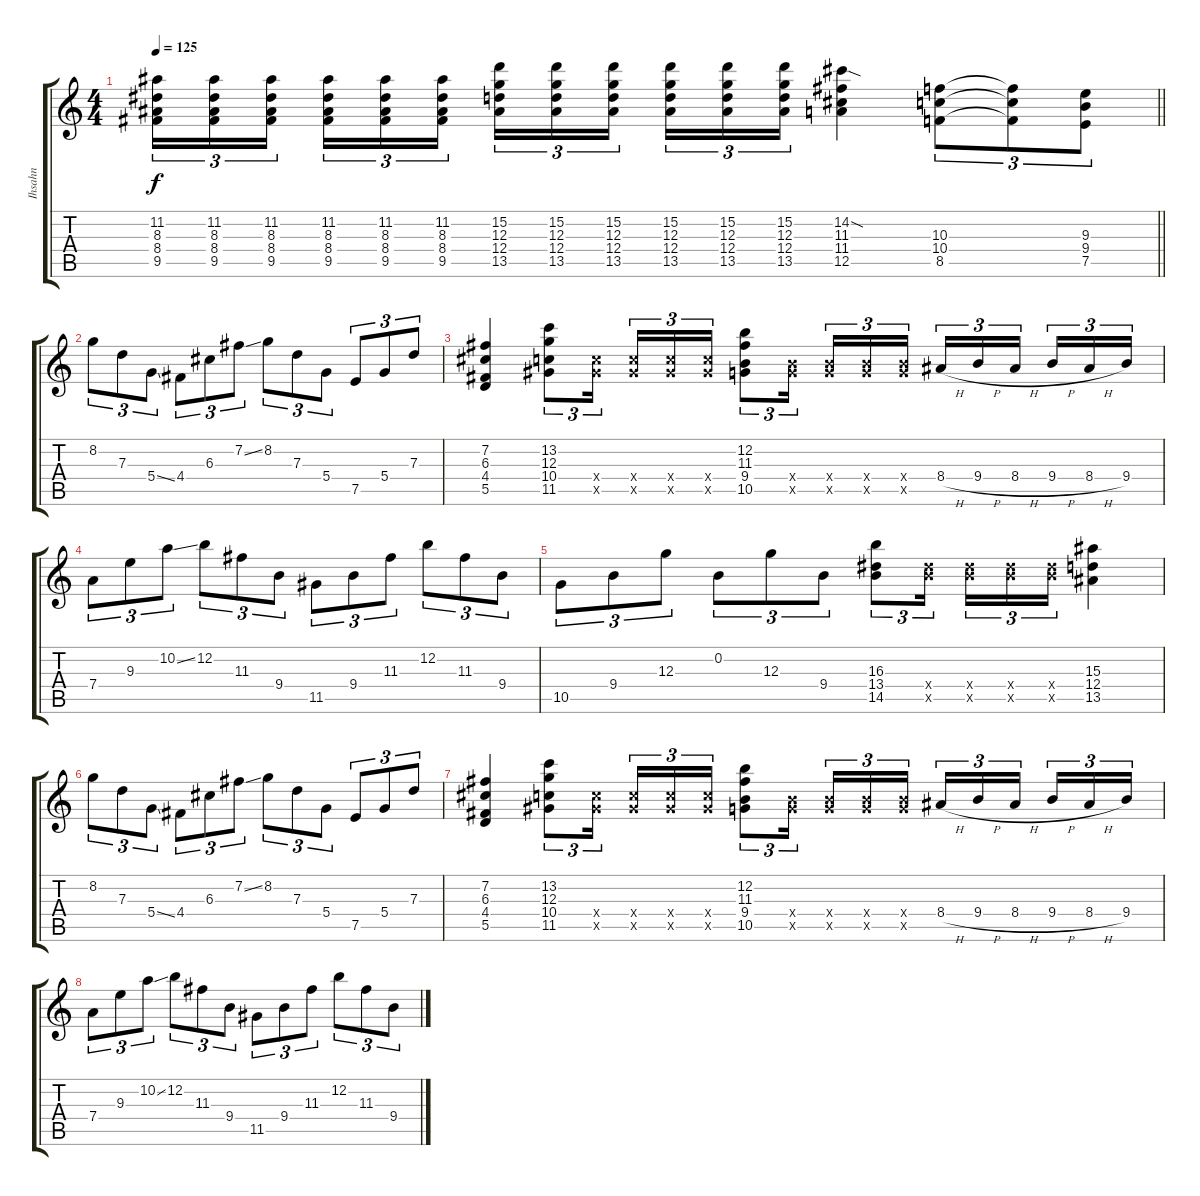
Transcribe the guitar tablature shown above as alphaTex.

\track ("Ihsahn" "Ihsahn") {instrument overdrivenguitar}
\staff {score tabs}
\tuning (E4 B3 G3 D3 A2 E2) {hide}
\ts (4 4)
\tempo 125
\clef g2
\barLineRight lightlight
\ks c
(11.2 8.3 8.4 9.5).16{tu (3 2) dy f} (11.2 8.3 8.4 9.5).16{tu (3 2)} (11.2 8.3 8.4 9.5).16{tu (3 2) beam splitsecondary} (11.2 8.3 8.4 9.5).16{tu (3 2)} (11.2 8.3 8.4 9.5).16{tu (3 2)} (11.2 8.3 8.4 9.5).16{tu (3 2)} (15.2 12.3 12.4 13.5).16{tu (3 2)} (15.2 12.3 12.4 13.5).16{tu (3 2)} (15.2 12.3 12.4 13.5).16{tu (3 2) beam splitsecondary} (15.2 12.3 12.4 13.5).16{tu (3 2)} (15.2 12.3 12.4 13.5).16{tu (3 2)} (15.2 12.3 12.4 13.5).16{tu (3 2)} (14.2{sod} 11.3 11.4 12.5).4 (10.3 10.4 8.5).8{tu (3 2)} (10.3{t} 10.4{t} 8.5{t}).8{tu (3 2)} (9.3 9.4 7.5).8{tu (3 2)} |
8.2.8{tu (3 2)} 7.3.8{tu (3 2)} 5.4{ss}.8{tu (3 2)} 4.4.8{tu (3 2)} 6.3.8{tu (3 2)} 7.2{ss}.8{tu (3 2)} 8.2.8{tu (3 2)} 7.3.8{tu (3 2)} 5.4.8{tu (3 2)} 7.5.8{tu (3 2)} 5.4.8{tu (3 2)} 7.3.8{tu (3 2)} |
(7.2 6.3 4.4 5.5).4 (13.2 12.3 10.4 11.5).8{tu (3 2)} (10.4{x} 11.5{x}).16{tu (3 2)} (10.4{x} 11.5{x}).16{tu (3 2)} (10.4{x} 11.5{x}).16{tu (3 2)} (10.4{x} 11.5{x}).16{tu (3 2)} (12.2 11.3 9.4 10.5).8{tu (3 2)} (9.4{x} 10.5{x}).16{tu (3 2)} (9.4{x} 10.5{x}).16{tu (3 2)} (9.4{x} 10.5{x}).16{tu (3 2)} (9.4{x} 10.5{x}).16{tu (3 2)} 8.4{h}.16{tu (3 2)} 9.4{h}.16{tu (3 2)} 8.4{h}.16{tu (3 2)} 9.4{h}.16{tu (3 2)} 8.4{h}.16{tu (3 2)} 9.4.16{tu (3 2)} |
7.4.8{tu (3 2)} 9.3.8{tu (3 2)} 10.2{ss}.8{tu (3 2)} 12.2.8{tu (3 2)} 11.3.8{tu (3 2)} 9.4.8{tu (3 2)} 11.5.8{tu (3 2)} 9.4.8{tu (3 2)} 11.3.8{tu (3 2)} 12.2.8{tu (3 2)} 11.3.8{tu (3 2)} 9.4.8{tu (3 2)} |
10.5.8{tu (3 2)} 9.4.8{tu (3 2)} 12.3.8{tu (3 2)} 0.2.8{tu (3 2)} 12.3.8{tu (3 2)} 9.4.8{tu (3 2)} (16.3 13.4 14.5).8{tu (3 2)} (13.4{x} 14.5{x}).16{tu (3 2)} (13.4{x} 14.5{x}).16{tu (3 2)} (13.4{x} 14.5{x}).16{tu (3 2)} (13.4{x} 14.5{x}).16{tu (3 2)} (15.3 12.4 13.5).4 |
8.2.8{tu (3 2)} 7.3.8{tu (3 2)} 5.4{ss}.8{tu (3 2)} 4.4.8{tu (3 2)} 6.3.8{tu (3 2)} 7.2{ss}.8{tu (3 2)} 8.2.8{tu (3 2)} 7.3.8{tu (3 2)} 5.4.8{tu (3 2)} 7.5.8{tu (3 2)} 5.4.8{tu (3 2)} 7.3.8{tu (3 2)} |
(7.2 6.3 4.4 5.5).4 (13.2 12.3 10.4 11.5).8{tu (3 2)} (10.4{x} 11.5{x}).16{tu (3 2)} (10.4{x} 11.5{x}).16{tu (3 2)} (10.4{x} 11.5{x}).16{tu (3 2)} (10.4{x} 11.5{x}).16{tu (3 2)} (12.2 11.3 9.4 10.5).8{tu (3 2)} (9.4{x} 10.5{x}).16{tu (3 2)} (9.4{x} 10.5{x}).16{tu (3 2)} (9.4{x} 10.5{x}).16{tu (3 2)} (9.4{x} 10.5{x}).16{tu (3 2)} 8.4{h}.16{tu (3 2)} 9.4{h}.16{tu (3 2)} 8.4{h}.16{tu (3 2)} 9.4{h}.16{tu (3 2)} 8.4{h}.16{tu (3 2)} 9.4.16{tu (3 2)} |
7.4.8{tu (3 2)} 9.3.8{tu (3 2)} 10.2{ss}.8{tu (3 2)} 12.2.8{tu (3 2)} 11.3.8{tu (3 2)} 9.4.8{tu (3 2)} 11.5.8{tu (3 2)} 9.4.8{tu (3 2)} 11.3.8{tu (3 2)} 12.2.8{tu (3 2)} 11.3.8{tu (3 2)} 9.4.8{tu (3 2)}
